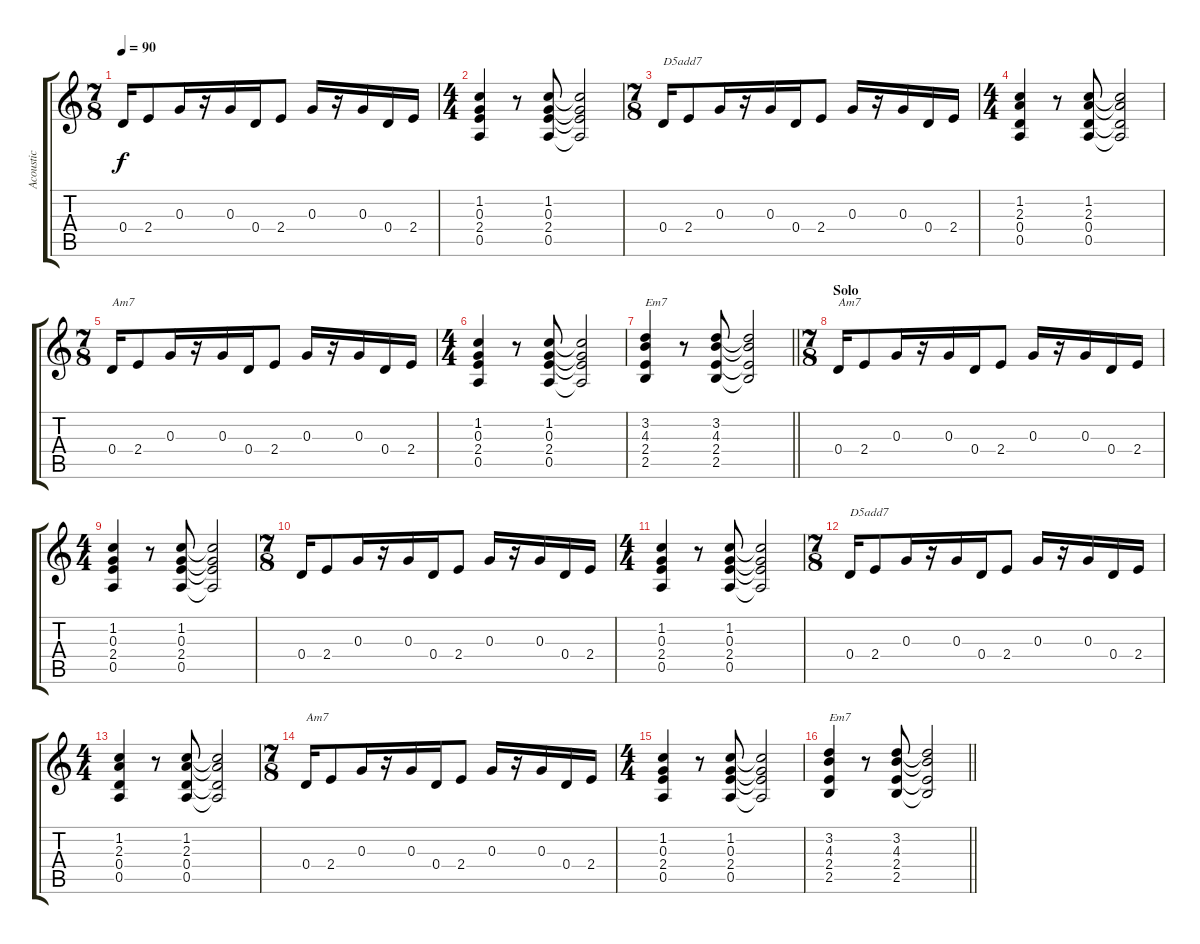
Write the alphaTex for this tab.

\track ("Acoustic" "Acoustic") {instrument acousticguitarsteel}
\staff {score tabs}
\tuning (E4 B3 G3 D3 A2 E2) {hide}
\ts (7 8)
\tempo 90
\clef g2
\ks c
0.4.16{dy f} 2.4.8 0.3.16 r.16 0.3.16 0.4.16 2.4.8 0.3.16 r.16 0.3.16 0.4.16 2.4.16 |
\ts (4 4)
(1.2 0.3 2.4 0.5).4 r.8 (1.2 0.3 2.4 0.5).8 (1.2{t} 0.3{t} 2.4{t} 0.5{t}).2 |
\ts (7 8)
0.4.16{txt "D5add7"} 2.4.8 0.3.16 r.16 0.3.16 0.4.16 2.4.8 0.3.16 r.16 0.3.16 0.4.16 2.4.16 |
\ts (4 4)
(1.2 2.3 0.4 0.5).4 r.8 (1.2 2.3 0.4 0.5).8 (1.2{t} 2.3{t} 0.4{t} 0.5{t}).2 |
\ts (7 8)
0.4.16{txt "Am7"} 2.4.8 0.3.16 r.16 0.3.16 0.4.16 2.4.8 0.3.16 r.16 0.3.16 0.4.16 2.4.16 |
\ts (4 4)
(1.2 0.3 2.4 0.5).4 r.8 (1.2 0.3 2.4 0.5).8 (1.2{t} 0.3{t} 2.4{t} 0.5{t}).2 |
\barLineRight lightlight
(3.2 4.3 2.4 2.5).4{txt "Em7"} r.8 (3.2 4.3 2.4 2.5).8 (3.2{t} 4.3{t} 2.4{t} 2.5{t}).2 |
\ts (7 8)
\section ("" "Solo")
0.4.16{txt "Am7"} 2.4.8 0.3.16 r.16 0.3.16 0.4.16 2.4.8 0.3.16 r.16 0.3.16 0.4.16 2.4.16 |
\ts (4 4)
(1.2 0.3 2.4 0.5).4 r.8 (1.2 0.3 2.4 0.5).8 (1.2{t} 0.3{t} 2.4{t} 0.5{t}).2 |
\ts (7 8)
0.4.16 2.4.8 0.3.16 r.16 0.3.16 0.4.16 2.4.8 0.3.16 r.16 0.3.16 0.4.16 2.4.16 |
\ts (4 4)
(1.2 0.3 2.4 0.5).4 r.8 (1.2 0.3 2.4 0.5).8 (1.2{t} 0.3{t} 2.4{t} 0.5{t}).2 |
\ts (7 8)
0.4.16{txt "D5add7"} 2.4.8 0.3.16 r.16 0.3.16 0.4.16 2.4.8 0.3.16 r.16 0.3.16 0.4.16 2.4.16 |
\ts (4 4)
(1.2 2.3 0.4 0.5).4 r.8 (1.2 2.3 0.4 0.5).8 (1.2{t} 2.3{t} 0.4{t} 0.5{t}).2 |
\ts (7 8)
0.4.16{txt "Am7"} 2.4.8 0.3.16 r.16 0.3.16 0.4.16 2.4.8 0.3.16 r.16 0.3.16 0.4.16 2.4.16 |
\ts (4 4)
(1.2 0.3 2.4 0.5).4 r.8 (1.2 0.3 2.4 0.5).8 (1.2{t} 0.3{t} 2.4{t} 0.5{t}).2 |
\barLineRight lightlight
(3.2 4.3 2.4 2.5).4{txt "Em7"} r.8 (3.2 4.3 2.4 2.5).8 (3.2{t} 4.3{t} 2.4{t} 2.5{t}).2
